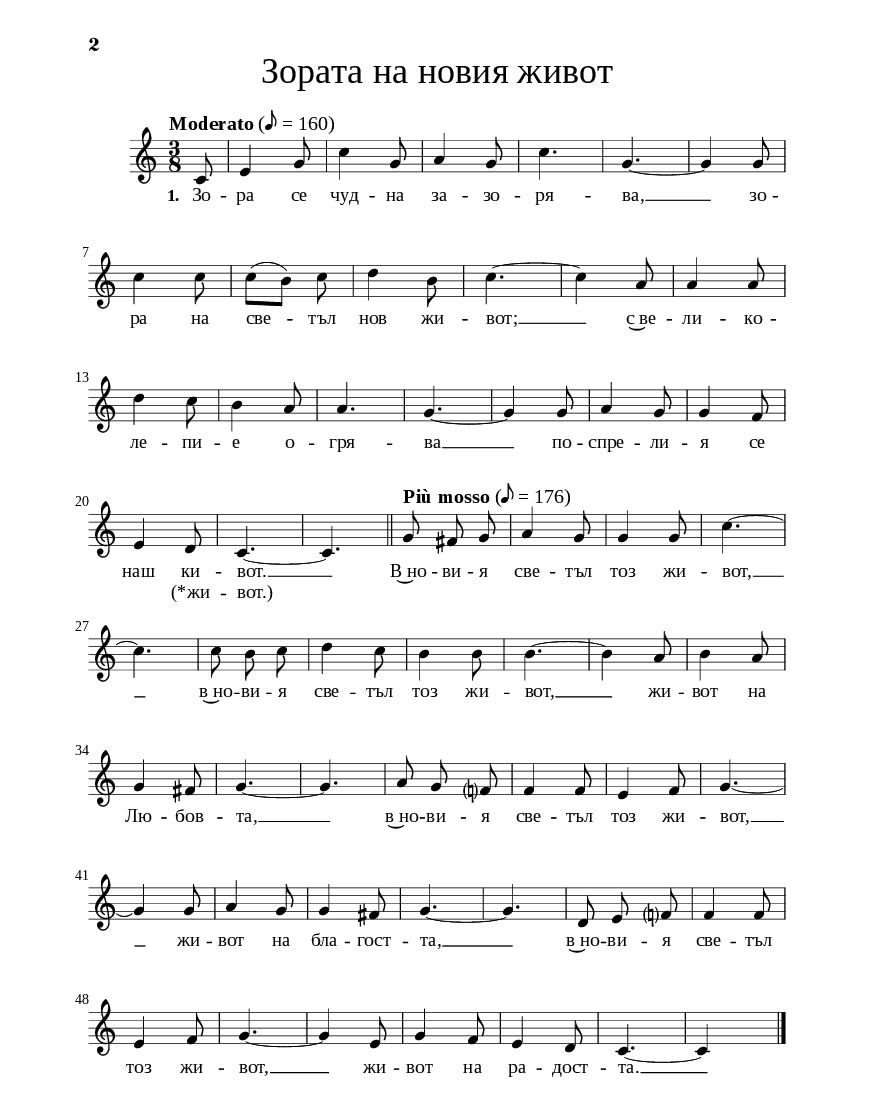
\version "2.24.4"

% include paper part and global functions
\include "include/globals.ily"

\bookpart {
  \label #'ref016
  \tocItem \markup "Зората на новия живот"
\paper {
      print-first-page-number = ##t
      print-all-headers = ##t
      print-page-number = ##t
      first-page-number = #2
      bookpart-level-page-numbering = ##t
  % put page numbers on the top and change the font style.
  oddHeaderMarkup = \markup
  \fill-line {
    ""
    \unless \on-first-page-of-part \fromproperty #'header:instrument
    \if \should-print-page-number \abs-fontsize #7 { \number \fromproperty #'page:page-number-string }
  }
  %% evenHeaderMarkup would inherit the value of
  %% oddHeaderMarkup if it were not defined here
  evenHeaderMarkup = \markup
  \fill-line {
    \if \should-print-page-number \abs-fontsize #7 { \number \fromproperty #'page:page-number-string }
    \unless \on-first-page-of-part \fromproperty #'header:instrument
    ""
  }

  oddFooterMarkup = \markup ""

  evenFooterMarkup = ""
  left-margin = 1.5\cm
  right-margin = 1.5\cm
  top-margin = 1\cm
  bottom-margin = 1.2\cm
  ragged-bottom = ##t % do not spread the staves to fill the whole vertical space
  top-markup-spacing.basic-distance = 0\mm % margin between page number and system for the first page
  top-system-spacing.basic-distance = 10\mm % margin between page number and system for the other pages

  % change distance between staves
  system-system-spacing =
  #'((basic-distance . 16)
     (minimum-distance . 6)
     (padding . 1)
     (stretchability . 12))
}
  \score {
    \include "include/score-layout.ily"

    \new Voice \absolute  {
      \clef treble
      \key c \major
      \time 3/8
      \tempoFunc "Moderato" 8 "160"
      \partial 8
      \autoBeamOff
      c'8 |e'4 g'8|c''4 g'8 |a'4 g'8 |c''4.| g'4. ~ |  g'4 g'8 |\break
      c''4 c''8| \once \autoBeamOn c''8 ([  b'8  ])  \noBeam  c''8 |d''4 b'8  |c''4. ~ | c''4  a'8| a'4 a'8| \break
      d''4  c''8| b'4 a'8| a'4. | g'4. ~ | g'4  g'8 | a'4 g'8 | g'4 f'8 | \break
      e'4 d'8| c'4. ~ | c'4.  | \bar "||"
      \tempoFunc "Più mosso" 8 "176"
      g'8  fis'8 g'8 | a'4 g'8 | g'4 g'8 | c''4. ~ | \break
      c''4.  | c''8 b'8 c''8| d''4 c''8 | b'4  b'8 | b'4. ~ | b'4   a'8| b'4 a'8 | \break
      g'4 fis'8 | g'4. ~ | g'4.  | a'8 g'8 f'?8 | f'4 f'8 | e'4 f'8 | g'4. ~ | \break
      g'4  g'8 | a'4 g'8 | g'4 fis'8 | g'4. ~ | g'4. | d'8 e'8 f'?8| f'4 f'8 | \break
      e'4 f'8 | g'4. ~ |g'4  e'8 | g'4 f'8 | e'4 d'8 | c'4. ~ | c' 4 s8 | \bar "|."
    }

    \addlyrics {
      \set stanza = "1. " Зо -- ра се чуд -- на за -- зо -- ря -- ва, __ зо --
      ра на све -- тъл нов жи -- вот; __ с~ве -- ли -- ко --
      ле -- пи -- е о -- гря -- ва __  по -- спре -- ли -- я се
      наш ки -- вот. __  В~но -- ви -- я све -- тъл тоз жи -- вот, __
      в~но -- ви -- я све -- тъл тоз жи -- вот, __  жи -- вот на
      Лю -- бов -- та, __   в~но -- ви -- я све -- тъл тоз жи -- вот, __
      жи -- вот на бла -- гост -- та, __  в~но -- ви -- я све -- тъл
      тоз жи -- вот, __  жи -- вот на ра -- дост -- та. __
    }
    \addlyrics {
      \repeat unfold 32 { \skip 2 } (*жи -- вот.)
    }

    \header {
      title = \titleFunc #'ref_desc_1 "Зората на новия живот" "Zorata na novija život"
    }

    \midi{}
  } % score

  \pageBreak

  \markup \abs-fontsize #11 \override #`(baseline-skip . ,bgCoupletBaselineSkip) {
    \fill-line {
      \column {
        \line {
          \bold "2."
          \column {
            "И птички въздуха изпълнят"
            "с възторг и сладки песни в хор,"
            "хармонията да допълнят"
            "в големия небесен двор."
          }
        }
        \vspace #1
        \line{ \italic"    Припев:"}
        %\vspace #0.3
        \line {
          "   "
          \column {
            "В новия светъл тоз живот, (2)"
            "живот на Любовта,"
            "в новия светъл тоз живот,"
            "живот на благостта,"
            "в новия светъл тоз живот,"
            "живот на радостта."
          }
        }
        \vspace #1
        \line {
          \bold "3."
          \column {
            "Трепти зората лекокрила"
            "и буди нашите души;"
            "като любяща майка мила"
            "подканва всекиго: „Стани!“."
          }
        }
        \vspace #1
        \line {
          \bold " "
          \column {
            \italic "  Припев ..."
          }
        }
        \vspace #0.5
        \line {
          \bold "4."
          \column {
            "Лъчи от любовта ни вливат"
            "в гърдите жива топлина,"
            "със сладка вяра ни повдигат"
            "във крепост и виделина."
          }
        }
        \vspace #1
        \line {
          \bold " "
          \column {
            \italic"  Припев ..."
          }
        }
        \vspace #0.5
        \line {
          \bold "5."
          \column {
            "О, тез лъчи от Бога идат,"
            "те пълнят нашите сърца"
            "и шепнат сладко как Той вика:"
            "„Елате, Mоите деца!“."
          }
        }
      }
    }
  }

} % bookpart
